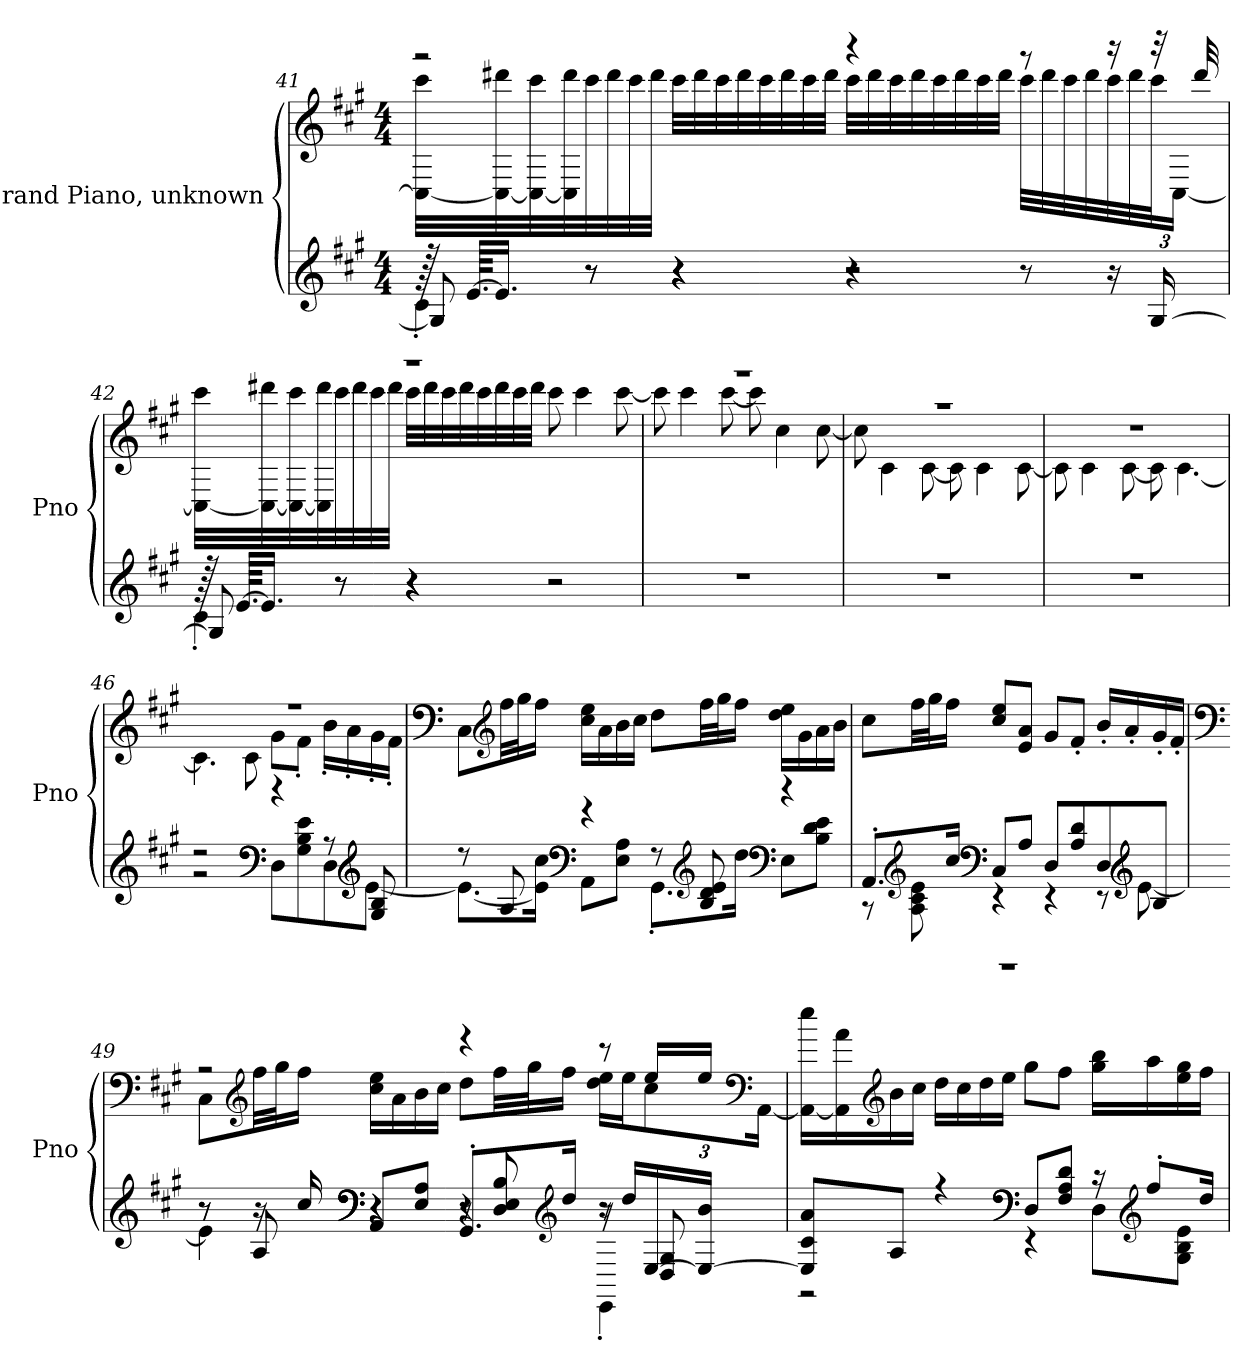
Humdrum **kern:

**kern	**kern
*part1	*part1
*staff2	*staff1
*I"Grand Piano, unknown	*
*I'Pno	*
!!LO:PB:g=z
*clefG2	*clefG2
*k[f#c#g#]	*k[f#c#g#]
*M4/4	*M4/4
=41	=41
*^	*^
*	*^	*	*
128r	4c#'\	8G#/]	2r	32C#\_ 32ccc#\LLL
[64.e/KKLL	.	.	.	.
16.e/JJ]	.	.	.	32C#\_ 32ddd#X\
.	.	.	.	32C#\_ 32ccc#\
.	.	.	.	32C#\] 32ddd#\
8r	.	8r	.	32ccc#\
.	.	.	.	32ddd#\
.	.	.	.	32ccc#\
.	.	.	.	32ddd#\JJJ
4r	4r	4r	.	32ccc#\LLL
.	.	.	.	32ddd#\
.	.	.	.	32ccc#\
.	.	.	.	32ddd#\
.	.	.	.	32ccc#\
.	.	.	.	32ddd#\
.	.	.	.	32ccc#\
.	.	.	.	32ddd#\JJJ
2r	2r	4r	4r	32ccc#\LLL
.	.	.	.	32ddd#\
.	.	.	.	32ccc#\
.	.	.	.	32ddd#\
.	.	.	.	32ccc#\
.	.	.	.	32ddd#\
.	.	.	.	32ccc#\
.	.	.	.	32ddd#\JJJ
.	.	8r	8r	32ccc#\LLL
.	.	.	.	32ddd#\
.	.	.	.	32ccc#\
.	.	.	.	32ddd#\
.	.	16r	16r	32ccc#\
.	.	.	.	32ddd#\
*	*	*	*	*Xbrackettup
.	.	[16G#/	32r	48ccc#\J
.	.	.	.	[24C#\JJ
.	.	.	32ddd#/	.
!!LO:LB:g=z	!!
=42	=42	=42	=42	=42
128r	4c#'\	8G#/]	1r	32C#\_ 32ccc#\LLL
[64.e/KKLL	.	.	.	.
16.e/JJ]	.	.	.	32C#\_ 32ddd#X\
.	.	.	.	32C#\_ 32ccc#\
.	.	.	.	32C#\] 32ddd#\
8r	.	8r	.	32ccc#\
.	.	.	.	32ddd#\
.	.	.	.	32ccc#\
.	.	.	.	32ddd#\JJJ
4r	4r	4r	.	32ccc#\LLL
.	.	.	.	32ddd#\
.	.	.	.	32ccc#\
.	.	.	.	32ddd#\
.	.	.	.	32ccc#\
.	.	.	.	32ddd#\
.	.	.	.	32ccc#\
.	.	.	.	32ddd#\JJJ
2r	2r	2r	.	8ccc#\
.	.	.	.	4ccc#\
.	.	.	.	[8ccc#\
*v	*v	*v	*	*
=43	=43	=43
1r	1r	8ccc#\]
.	.	4ccc#\
.	.	[8ccc#\
.	.	8ccc#\]
.	.	4cc#\
.	.	[8cc#\
!!LO:LB:g=z	!!
=44	=44	=44
1r	1r	8cc#\]
.	.	4c#\
.	.	[8c#\
.	.	8c#\]
.	.	4c#\
.	.	[8c#\
=45	=45	=45
1r	1r	8c#\]
.	.	4c#\
.	.	[8c#\
.	.	8c#\]
.	.	[4.c#\
=46	=46	=46
*^	*	*
2r	2r	1r	4.c#\]
.	.	.	8c#\
*clefF4	*	*	*
4r	8D\L	.	8g#\L
.	8G#\ 8B\ 8e\	.	8f#'\J
8r	8D\	.	16b'\LL
.	.	.	16a'\
*clefG2	*	*	*
8G#/ 8B/	[8e\J	.	16g#'\
.	.	.	16f#'\JJ
*	*	*v	*v
!!LO:LB:g=z
=47	=47	=47
*	*	*clefF4
8r	8.e\L_	8C#\L
*	*	*clefG2
8A/	.	32ff#\LL
.	.	32gg#\J
.	16e\] 16cc#\Jk	16ff#\JJ
*clefF4	*	*
4r	8AA\L	16cc#\ 16ee\LL
.	.	16a\
.	8E\ 8A\J	16b\
.	.	16cc#\JJ
8r	8.GG#'\L	8dd\L
*clefG2	*	*
8B/ 8d/ 8e/	.	32ff#\LL
.	.	32gg#\J
.	16dd\Jk	16ff#\JJ
*clefF4	*	*
4r	8E\L	16dd\ 16ee\LL
.	.	16g#\
.	8B\ 8d\ 8e\J	16a\
.	.	16b\JJ
=48	=48	=48
8.AA'/L	8r	8cc#\L
*clefG2	*	*
.	8A\ 8c#\ 8e\	32ff#\LL
.	.	32gg#\J
16cc#/Jk	.	16ff#\JJ
*clefF4	*	*
8C#/L	4r	8cc#/ 8ee/L
8A/J	.	8e/ 8a/J
8D/L	4r	8g#/L
8A/ 8d/	.	8f#'/J
8D/	8r	16b'/LL
.	.	16a'/
*clefG2	*	*
8B/J	[8e\	16g#'/
.	.	16f#'/JJ
*v	*v	*
!!LO:LB:g=z
=49	=49
*	*clefF4
*^	*^
*	*^	*	*
8r	4e\]	8r	2r	8C#\L
*	*	*	*clefG2	*
16r	.	8A/	.	32ff#\LL
.	.	.	.	32gg#\J
16cc#/	.	.	.	16ff#\JJ
*clefF4	*	*	*	*
8AA/L	4r	4r	.	16cc#\ 16ee\LL
.	.	.	.	16a\
8E/ 8A/J	.	.	.	16b\
.	.	.	.	16cc#\JJ
8.GG#'/L	4r	8r	4r	8dd\L
.	.	8D/ 8E/ 8B/	.	32ff#\LL
.	.	.	.	32gg#\J
*clefG2	*	*	*	*
16dd/Jk	.	.	.	16ff#\JJ
16r	4EE'\	8r	8r	16dd\ 16ee\LL
16dd/LL	.	.	.	16ee\J
[16E/	.	8D/ 8G#/	16ee/LL	12cc#\
16E/_ 16b/JJ	.	.	16ee/JJ	.
*	*	*	*clefF4	*
.	.	.	.	[24AA\Jk
*	*v	*v	*	*
!!LO:PB:g=z	!!
=50	=50	=50	=50
8E/] 8c#/ 8a/L	2r	1r	16AA\_ 16ee\LL
.	.	.	16AA\] 16a\
*	*	*clefG2	*
8A/J	.	.	16b\
.	.	.	16cc#\JJ
4r	.	.	16dd\LL
.	.	.	16cc#\
.	.	.	16dd\
.	.	.	16ee\JJ
*clefF4	*	*	*
8D/L	4r	.	8gg#\L
8F#/ 8A/ 8d/J	.	.	8ff#\J
16r	8D\L	.	16gg#\ 16bb\LL
*clefG2	*	*	*
8ff#'/L	.	.	16aa\
.	8G#\ 8B\ 8e\J	.	16ee\ 16gg#\
16dd/Jk	.	.	16ff#\JJ
*v	*v	*	*
*	*v	*v
=	=
*-	*-
